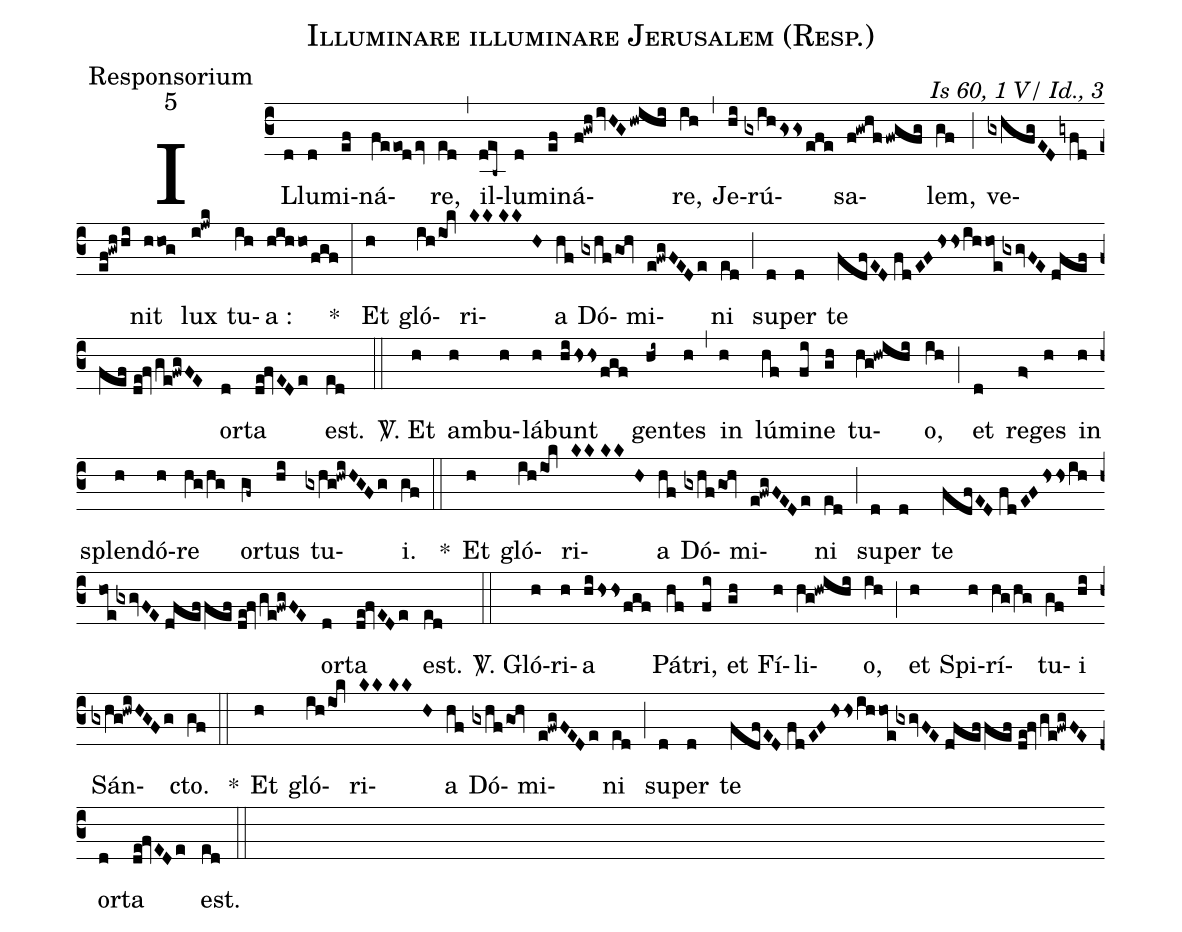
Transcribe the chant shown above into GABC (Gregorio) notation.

name:Illuminare illuminare Jerusalem (Resp.);
office-part:Responsorium;
mode:5;
commentary:Is 60, 1 V/ Id., 3;
%%
(c3)IL(d)lu(d)mi(ef)ná(feeod/ev)re,(ed) (,) il(deb~)lu(d)mi(ef)ná(f!gwh/ivHG/hwihi)re,(ih) (,) Je(hi)rú(gxihgssefe)sa(f!gwhf/fwgfg)lem,(gf) (;) ve(gxhfgEDgyfd/ef!gwhhi)nit(hhog) lux(i!jwk) tu(ih)a :(hihho/fgf) *(:) Et(h) gló(ihiok)ri(KK//KKH)a(hf) Dó(gxhfgoh)mi(e!fwgFEDe)ni(ed) (;) su(d)per(d) te(fdfED//fdEFhssihhoe!gxgvFE//dfeffef//de!fv/ge!fwgFE) or(d)ta(de!fvEDe) est.(ed) (::)

<sp>V/</sp>. Et(h) am(h)bu(h)lá(h)bunt(hi/hssfgf) gen(hi~)tes(h) (,) in(h) lú(hf)mi(fi)ne(gh) tu(hg!hwihi)o,(ih) (;) et(d) re(f>)ges(h) in(h) splen(h)dó(h)re(hg/hg) or(gf~)tus(hi) tu(gxhg!hwiHGFg)i.(gf) (::)
*() Et(h) gló(ihiok)ri(KK//KKH)a(hf) Dó(gxhfgoh)mi(e!fwgFEDe)ni(ed) (;) su(d)per(d) te(fdfED//fdEFhssihhoe!gxgvFE//dfeffef//de!fv/ge!fwgFE) or(d)ta(de!fvEDe) est.(ed) (::)

<sp>V/</sp>. Gló(h)ri(h)a(hi/hss/fgf) Pá(hf)tri,(fi) et(gh) Fí(h)li(hg!hwihi)o,(ih) (;) et(h) Spi(h)rí(hg/hg)tu(gf)i(hi) Sán(gxhg!hwiHGFg)cto.(gf) (::)
*() Et(h) gló(ihiok)ri(KK//KKH)a(hf) Dó(gxhfgoh)mi(e!fwgFEDe)ni(ed) (;) su(d)per(d) te(fdfED//fdEFhssihhoe!gxgvFE//dfeffef//de!fv/ge!fwgFE) or(d)ta(de!fvEDe) est.(ed) (::)
